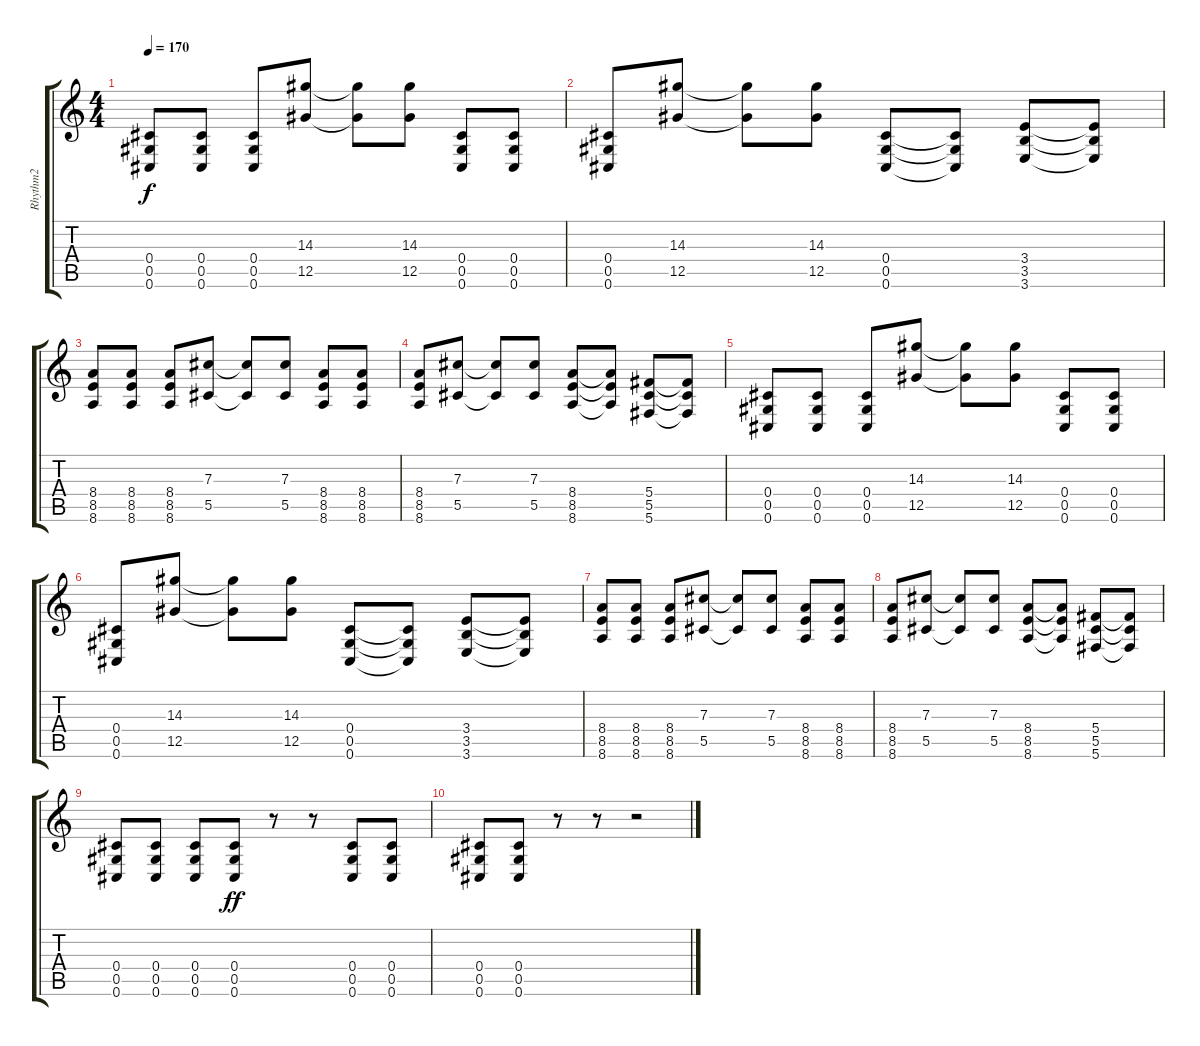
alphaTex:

\track ("Rhythm2" "Rhythm2") {instrument overdrivenguitar}
\staff {score tabs}
\tuning (Eb4 Bb3 Gb3 Db3 Ab2 Db2) {hide}
\ts (4 4)
\tempo 170
\clef g2
\ks c
(0.4 0.5 0.6).8{dy f} (0.4 0.5 0.6).8 (0.4 0.5 0.6).8 (14.3 12.5).8 (14.3{t} 12.5{t}).8 (14.3 12.5).8 (0.4 0.5 0.6).8 (0.4 0.5 0.6).8 |
(0.4 0.5 0.6).8 (14.3 12.5).8 (14.3{t} 12.5{t}).8 (14.3 12.5).8 (0.4 0.5 0.6).8 (0.4{t} 0.5{t} 0.6{t}).8 (3.4 3.5 3.6).8 (3.4{t} 3.5{t} 3.6{t}).8 |
(8.4 8.5 8.6).8 (8.4 8.5 8.6).8 (8.4 8.5 8.6).8 (7.3 5.5).8 (7.3{t} 5.5{t}).8 (7.3 5.5).8 (8.4 8.5 8.6).8 (8.4 8.5 8.6).8 |
(8.4 8.5 8.6).8 (7.3 5.5).8 (7.3{t} 5.5{t}).8 (7.3 5.5).8 (8.4 8.5 8.6).8 (8.4{t} 8.5{t} 8.6{t}).8 (5.4 5.5 5.6).8 (5.4{t} 5.5{t} 5.6{t}).8 |
(0.4 0.5 0.6).8 (0.4 0.5 0.6).8 (0.4 0.5 0.6).8 (14.3 12.5).8 (14.3{t} 12.5{t}).8 (14.3 12.5).8 (0.4 0.5 0.6).8 (0.4 0.5 0.6).8 |
(0.4 0.5 0.6).8 (14.3 12.5).8 (14.3{t} 12.5{t}).8 (14.3 12.5).8 (0.4 0.5 0.6).8 (0.4{t} 0.5{t} 0.6{t}).8 (3.4 3.5 3.6).8 (3.4{t} 3.5{t} 3.6{t}).8 |
(8.4 8.5 8.6).8 (8.4 8.5 8.6).8 (8.4 8.5 8.6).8 (7.3 5.5).8 (7.3{t} 5.5{t}).8 (7.3 5.5).8 (8.4 8.5 8.6).8 (8.4 8.5 8.6).8 |
(8.4 8.5 8.6).8 (7.3 5.5).8 (7.3{t} 5.5{t}).8 (7.3 5.5).8 (8.4 8.5 8.6).8 (8.4{t} 8.5{t} 8.6{t}).8 (5.4 5.5 5.6).8 (5.4{t} 5.5{t} 5.6{t}).8 |
(0.4 0.5 0.6).8 (0.4 0.5 0.6).8 (0.4 0.5 0.6).8 (0.4 0.5 0.6).8{dy ff} r.8 r.8 (0.4 0.5 0.6).8 (0.4 0.5 0.6).8 |
(0.4 0.5 0.6).8 (0.4 0.5 0.6).8 r.8 r.8 r.2
